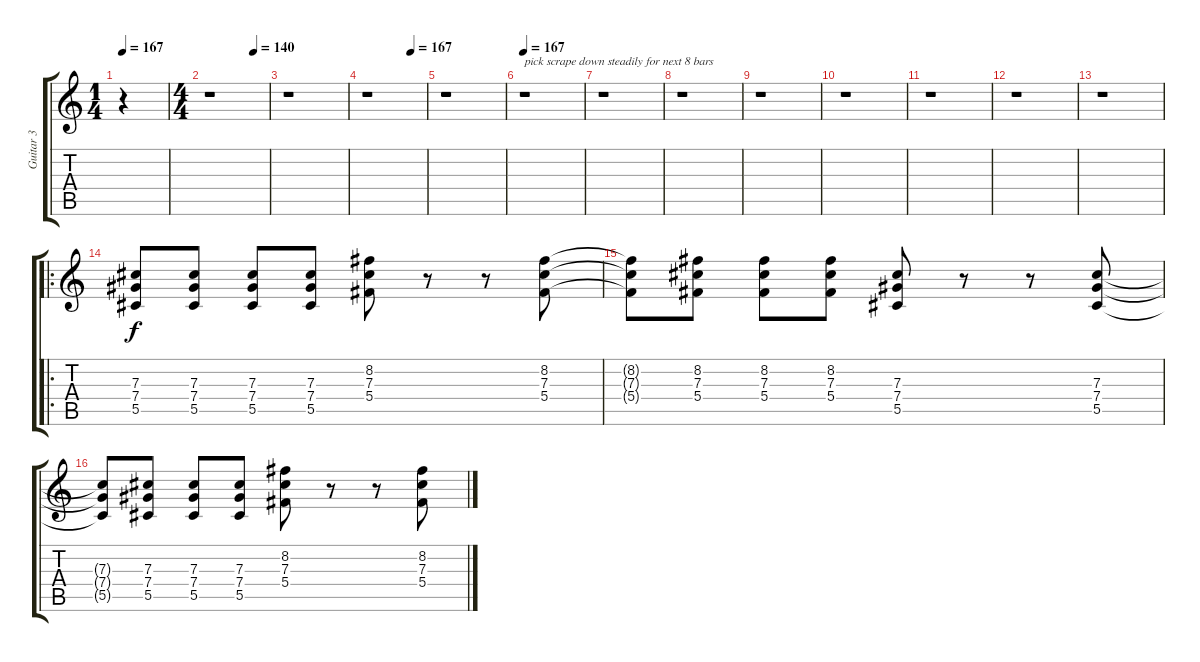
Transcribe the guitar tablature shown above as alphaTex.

\track ("Guitar 3" "Guitar 3") {instrument overdrivenguitar}
\staff {score tabs}
\tuning (Eb4 Bb3 Gb3 Db3 Ab2 Eb2) {hide}
\ts (1 4)
\tempo 167
\tempo 130
\tempo 167
\clef g2
\ks c
r.4{dy f instrument overdrivenguitar} |
\ts (4 4)
\tempo (140 0.75)
r.1 |
r.1 |
\tempo (167 0.75)
r.1 |
r.1 |
\tempo 167
r.1{txt "pick scrape down steadily for next 8 bars"} |
r.1 |
r.1 |
r.1 |
r.1 |
r.1 |
r.1 |
r.1 |
\ro
(7.3 7.4 5.5).8 (7.3 7.4 5.5).8 (7.3 7.4 5.5).8 (7.3 7.4 5.5).8 (8.2 7.3 5.4).8 r.8 r.8 (8.2 7.3 5.4).8 |
(8.2{t} 7.3{t} 5.4{t}).8 (8.2 7.3 5.4).8 (8.2 7.3 5.4).8 (8.2 7.3 5.4).8 (7.3 7.4 5.5).8 r.8 r.8 (7.3 7.4 5.5).8 |
(7.3{t} 7.4{t} 5.5{t}).8 (7.3 7.4 5.5).8 (7.3 7.4 5.5).8 (7.3 7.4 5.5).8 (8.2 7.3 5.4).8 r.8 r.8 (8.2 7.3 5.4).8
